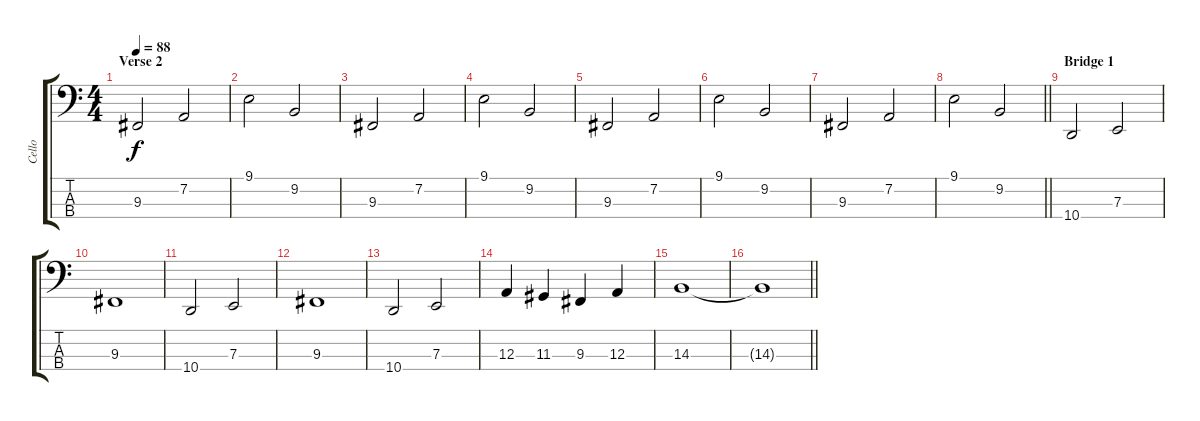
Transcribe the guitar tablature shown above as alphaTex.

\track ("Cello" "Cello") {instrument cello}
\staff {score tabs}
\tuning (G2 D2 A1 E1) {hide}
\ts (4 4)
\section ("" "Verse 2")
\tempo 88
\clef f4
\ks c
9.3.2{dy f} 7.2.2 |
9.1.2 9.2.2 |
9.3.2 7.2.2 |
9.1.2 9.2.2 |
9.3.2 7.2.2 |
9.1.2 9.2.2 |
9.3.2 7.2.2 |
\barLineRight lightlight
9.1.2 9.2.2 |
\section ("" "Bridge 1")
10.4.2 7.3.2 |
9.3.1 |
10.4.2 7.3.2 |
9.3.1 |
10.4.2 7.3.2 |
12.3.4 11.3.4 9.3.4 12.3.4 |
14.3.1 |
\barLineRight lightlight
14.3{t}.1
